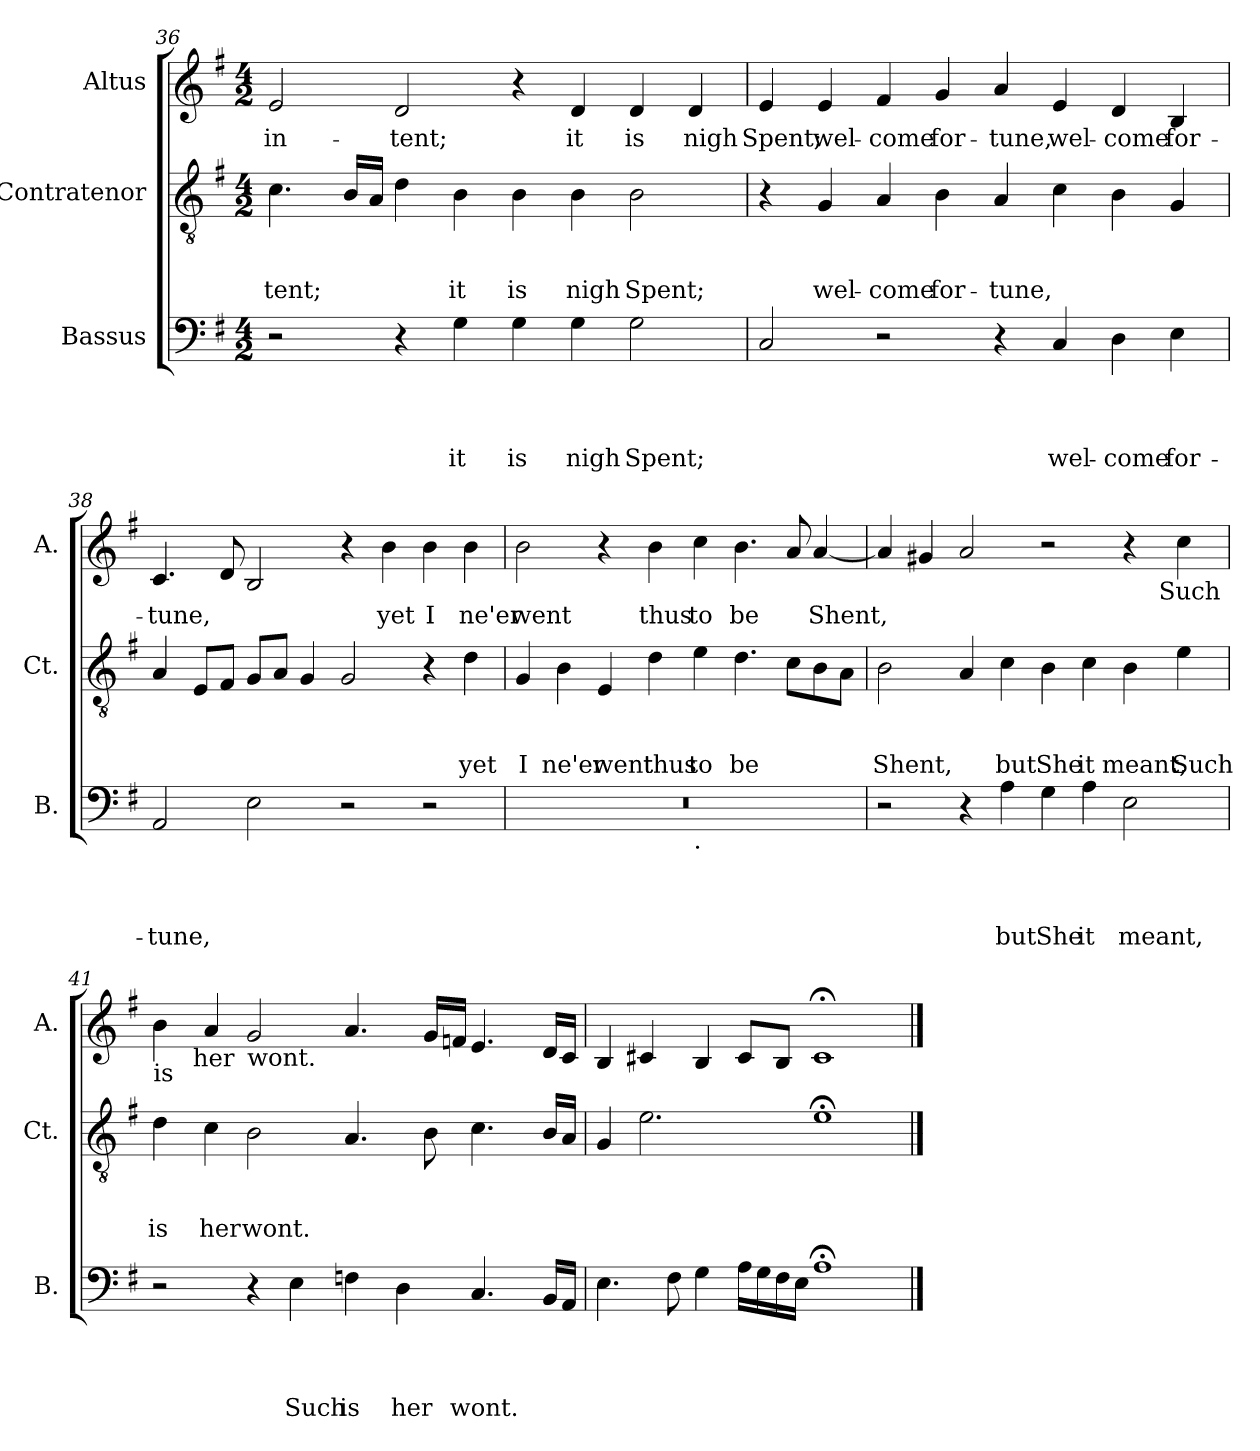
**kern	**text	**text	**text	**text	**kern	**text	**text	**text	**kern	**text
*part3	*part3	*part3	*part3	*part3	*part2	*part2	*part2	*part2	*part1	*part1
*staff3	*staff3	*staff3	*staff3	*staff3	*staff2	*staff2	*staff2	*staff2	*staff1	*staff1
*I"Bassus	*	*	*	*	*I"Contratenor	*	*	*	*I"Altus	*
*I'B.	*	*	*	*	*I'Ct.	*	*	*	*I'A.	*
*clefF4	*	*	*	*	*clefGv2	*	*	*	*clefG2	*
*k[f#]	*	*	*	*	*k[f#]	*	*	*	*k[f#]	*
*G:	*	*	*	*	*G:	*	*	*	*G:	*
*M4/2	*	*	*	*	*M4/2	*	*	*	*M4/2	*
=36	=36	=36	=36	=36	=36	=36	=36	=36	=36	=36
!	!	!	!	!	!	!	!	!LO:LY:b	!	!LO:LY:b
2r	.	.	.	.	4.c\	.	.	-tent;	2e/	in-
.	.	.	.	.	16B/LL	.	.	.	.	.
.	.	.	.	.	16A/JJ	.	.	.	.	.
!	!	!	!	!	!	!	!	!	!	!LO:LY:b
4r	.	.	.	.	4d\	.	.	.	2d/	-tent;
!	!	!	!	!LO:LY:b	!	!	!	!LO:LY:b	!	!
4G\	.	.	.	it	4B\	.	.	it	.	.
!	!	!	!	!LO:LY:b	!	!	!	!LO:LY:b	!	!
4G\	.	.	.	is	4B\	.	.	is	4r	.
!	!	!	!	!LO:LY:b	!	!	!	!LO:LY:b	!	!LO:LY:b
4G\	.	.	.	nigh	4B\	.	.	nigh	4d/	it
!	!	!	!	!LO:LY:b	!	!	!	!LO:LY:b	!	!LO:LY:b
2G\	.	.	.	Spent;	2B\	.	.	Spent;	4d/	is
!	!	!	!	!	!	!	!	!	!	!LO:LY:b
.	.	.	.	.	.	.	.	.	4d/	nigh
!!LO:PB:g=z
=37	=37	=37	=37	=37	=37	=37	=37	=37	=37	=37
!	!	!	!	!	!	!	!	!	!	!LO:LY:b
2C/	.	.	.	.	4r	.	.	.	4e/	Spent;
!	!	!	!	!	!	!	!	!LO:LY:b	!	!LO:LY:b
.	.	.	.	.	4G/	.	.	wel-	4e/	wel-
!	!	!	!	!	!	!	!	!LO:LY:b	!	!LO:LY:b
2r	.	.	.	.	4A/	.	.	-come	4f#/	-come
!	!	!	!	!	!	!	!	!LO:LY:b	!	!LO:LY:b
.	.	.	.	.	4B\	.	.	for-	4g/	for-
!	!	!	!	!	!	!	!	!LO:LY:b	!	!LO:LY:b
4r	.	.	.	.	4A/	.	.	-tune,	4a/	-tune,
!	!	!	!	!LO:LY:b	!	!	!	!	!	!LO:LY:b
4C/	.	.	.	wel-	4c\	.	.	.	4e/	wel-
!	!	!	!	!LO:LY:b	!	!	!	!	!	!LO:LY:b
4D\	.	.	.	-come	4B\	.	.	.	4d/	-come
!	!	!	!	!LO:LY:b	!	!	!	!	!	!LO:LY:b
4E\	.	.	.	for-	4G/	.	.	.	4B/	for-
=38	=38	=38	=38	=38	=38	=38	=38	=38	=38	=38
!	!	!	!	!LO:LY:b	!	!	!	!	!	!LO:LY:b
2AA/	.	.	.	-tune,	4A/	.	.	.	4.c/	-tune,
.	.	.	.	.	8E/L	.	.	.	.	.
.	.	.	.	.	8F#/J	.	.	.	8d/	.
2E\	.	.	.	.	8G/L	.	.	.	2B/	.
.	.	.	.	.	8A/J	.	.	.	.	.
.	.	.	.	.	4G/	.	.	.	.	.
2r	.	.	.	.	2G/	.	.	.	4r	.
!	!	!	!	!	!	!	!	!	!	!LO:LY:b
.	.	.	.	.	.	.	.	.	4b\	yet
!	!	!	!	!	!	!	!	!	!	!LO:LY:b
2r	.	.	.	.	4r	.	.	.	4b\	I
!	!	!	!	!	!	!	!	!LO:LY:b	!	!LO:LY:b
.	.	.	.	.	4d\	.	.	yet	4b\	ne'er
=39	=39	=39	=39	=39	=39	=39	=39	=39	=39	=39
!	!	!	!	!	!	!	!	!LO:LY:b	!	!LO:LY:b
*^	*	*	*	*	*	*	*	*	*	*
0r	1ryy	.	.	.	.	4G/	.	.	I	2b\	went
!	!	!	!	!	!	!	!	!	!LO:LY:b	!	!
.	.	.	.	.	.	4B\	.	.	ne'er	.	.
!	!	!	!	!	!	!	!	!	!LO:LY:b	!	!
.	.	.	.	.	.	4E/	.	.	went	4r	.
!	!	!	!	!	!	!	!	!	!LO:LY:b	!	!LO:LY:b
.	.	.	.	.	.	4d\	.	.	thus	4b\	thus
!	!LO:TX:b:t=.	!	!	!	!	!	!	!	!	!	!
!	!	!	!	!	!	!	!	!	!LO:LY:b	!	!LO:LY:b
.	1ryy	.	.	.	.	4e\	.	.	to	4cc\	to
!	!	!	!	!	!	!	!	!	!LO:LY:b	!	!LO:LY:b
.	.	.	.	.	.	4.d\	.	.	be	4.b\	be
.	.	.	.	.	.	8c\L	.	.	.	8a/	.
!	!	!	!	!	!	!	!	!	!	!	!LO:LY:b
.	.	.	.	.	.	8B\	.	.	.	[<4a/	Shent,
.	.	.	.	.	.	8A\J	.	.	.	.	.
!!LO:LB:g=z
=40	=40	=40	=40	=40	=40	=40	=40	=40	=40	=40	=40
!	!	!	!	!	!	!	!	!	!LO:LY:b	!	!
*v	*v	*	*	*	*	*	*	*	*	*^	*
2r	.	.	.	.	2B\	.	.	Shent,	4a/]	1ryy	.
.	.	.	.	.	.	.	.	.	4g#/	.	.
4r	.	.	.	.	4A/	.	.	.	2a/	.	.
!	!	!	!	!LO:LY:b	!	!	!	!LO:LY:b	!	!	!
4A\	.	.	.	but	4c\	.	.	but	.	.	.
!	!	!	!	!LO:LY:b	!	!	!	!LO:LY:b	!	!	!
4G\	.	.	.	She	4B\	.	.	She	2r	2ryy	.
!	!	!	!	!LO:LY:b	!	!	!	!LO:LY:b	!	!	!
4A\	.	.	.	it	4c\	.	.	it	.	.	.
!	!	!	!	!LO:LY:b	!	!	!	!LO:LY:b	!	!	!
2E\	.	.	.	meant,	4B\	.	.	meant,	4r	8.ryy	.
!	!	!	!	!	!	!	!	!	!	!LO:TX:b:t=Such	!
.	.	.	.	.	.	.	.	.	.	4ryy	.
!	!	!	!	!	!	!	!	!LO:LY:b	!	!	!
.	.	.	.	.	4e\	.	.	Such	4cc\	.	.
.	.	.	.	.	.	.	.	.	.	16ryy	.
=41	=41	=41	=41	=41	=41	=41	=41	=41	=41	=41	=41
!	!	!	!	!	!	!	!	!	!LO:TX:b:t=is	!	!
!	!	!	!	!	!	!	!	!LO:LY:b	!	!	!
2r	.	.	.	.	4d\	.	.	is	4b\	8..ryy	.
!	!	!	!	!	!	!	!	!	!	!LO:TX:b:t=her	!
.	.	.	.	.	.	.	.	.	.	1ryy	.
!	!	!	!	!	!	!	!	!LO:LY:b	!	!	!
.	.	.	.	.	4c\	.	.	her	4a/	.	.
!	!	!	!	!	!	!	!	!	!LO:TX:b:t=wont.	!	!
!	!	!	!	!	!	!	!	!LO:LY:b	!	!	!
4r	.	.	.	.	2B\	.	.	wont.	2g/	.	.
!	!	!	!	!LO:LY:b	!	!	!	!	!	!	!
4E\	.	.	.	Such	.	.	.	.	.	.	.
!	!	!	!	!LO:LY:b	!	!	!	!	!	!	!
4Fn\	.	.	.	is	4.A/	.	.	.	4.a/	.	.
.	.	.	.	.	.	.	.	.	.	2ryy	.
!	!	!	!	!LO:LY:b	!	!	!	!	!	!	!
4D\	.	.	.	her	.	.	.	.	.	.	.
.	.	.	.	.	8B\	.	.	.	16g/LL	.	.
.	.	.	.	.	.	.	.	.	16f/JJ	.	.
!	!	!	!	!LO:LY:b	!	!	!	!	!	!	!
4.C/	.	.	.	wont.	4.c\	.	.	.	4.e/	.	.
.	.	.	.	.	.	.	.	.	.	4ryy	.
16BB/LL	.	.	.	.	16B/LL	.	.	.	16d/LL	.	.
16AA/JJ	.	.	.	.	16A/JJ	.	.	.	16c/JJ	.	.
.	.	.	.	.	.	.	.	.	.	32ryy	.
*	*	*	*	*	*	*	*	*	*v	*v	*
=42	=42	=42	=42	=42	=42	=42	=42	=42	=42	=42
4.E\	.	.	.	.	4G/	.	.	.	4B/	.
.	.	.	.	.	2.e\	.	.	.	4c#X/	.
8F#\	.	.	.	.	.	.	.	.	.	.
4G\	.	.	.	.	.	.	.	.	4B/	.
16A\LL	.	.	.	.	.	.	.	.	8c#/L	.
16G\	.	.	.	.	.	.	.	.	.	.
16F#\	.	.	.	.	.	.	.	.	8B/J	.
16E\JJ	.	.	.	.	.	.	.	.	.	.
1A;<	.	.	.	.	1e;<	.	.	.	1c#;	.
==	==	==	==	==	==	==	==	==	==	==
*-	*-	*-	*-	*-	*-	*-	*-	*-	*-	*-
